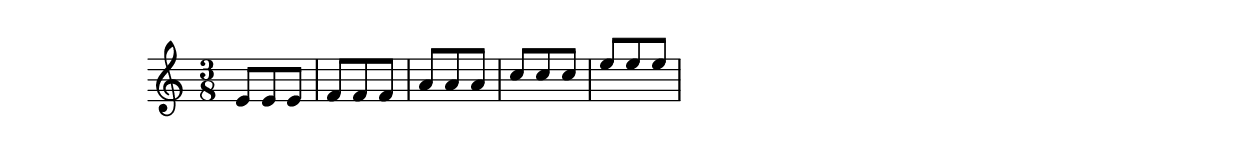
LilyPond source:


\version "2.2.0"
\header {

texidoc = "Upstem notes before a barline are printed with some extra
space. This is an optical correction similar to juxtaposed stems.
"

}

sd = \override Stem  #'direction = #-1
su = \override Stem  #'direction = #1
\score { \notes\relative e'
{

%\override Staff.StaffSpacing  #'stem-spacing-correction = #0.5
%\override Staff.NoteSpacing  #'stem-spacing-correction = #0.5

\time 3/8
\su
e8 e e
f f f
a a a
c c c
e e e
}
\paper { raggedright = ##t}
}

